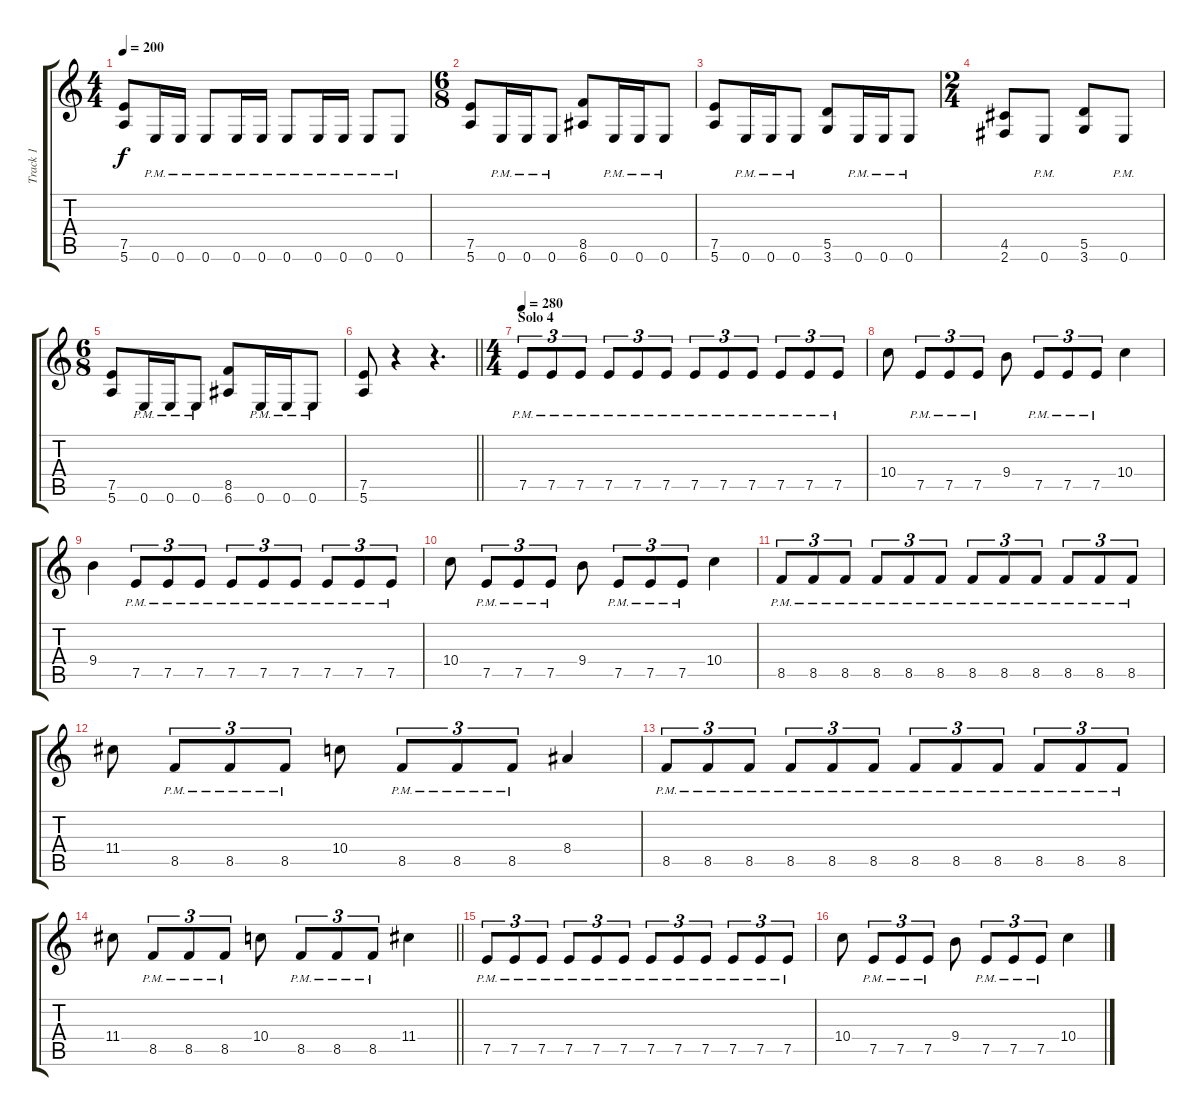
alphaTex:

\track ("Track 1" "Track 1") {instrument distortionguitar}
\staff {score tabs}
\tuning (E4 B3 G3 D3 A2 E2) {hide}
\ts (4 4)
\tempo 200
\clef g2
\ks c
(7.5 5.6).8{dy f} 0.6{pm}.16 0.6{pm}.16 0.6{pm}.8 0.6{pm}.16 0.6{pm}.16 0.6{pm}.8 0.6{pm}.16 0.6{pm}.16 0.6{pm}.8 0.6{pm}.8 |
\ts (6 8)
(7.5 5.6).8 0.6{pm}.16 0.6{pm}.16 0.6{pm}.8 (8.5 6.6).8 0.6{pm}.16 0.6{pm}.16 0.6{pm}.8 |
(7.5 5.6).8 0.6{pm}.16 0.6{pm}.16 0.6{pm}.8 (5.5 3.6).8 0.6{pm}.16 0.6{pm}.16 0.6{pm}.8 |
\ts (2 4)
(4.5 2.6).8 0.6{pm}.8 (5.5 3.6).8 0.6{pm}.8 |
\ts (6 8)
(7.5 5.6).8 0.6{pm}.16 0.6{pm}.16 0.6{pm}.8 (8.5 6.6).8 0.6{pm}.16 0.6{pm}.16 0.6{pm}.8 |
\barLineRight lightlight
(7.5 5.6).8 r.4 r.4{d} |
\ts (4 4)
\section ("" "Solo 4")
\tempo 280
7.5{pm}.8{tu (3 2)} 7.5{pm}.8{tu (3 2)} 7.5{pm}.8{tu (3 2)} 7.5{pm}.8{tu (3 2)} 7.5{pm}.8{tu (3 2)} 7.5{pm}.8{tu (3 2)} 7.5{pm}.8{tu (3 2)} 7.5{pm}.8{tu (3 2)} 7.5{pm}.8{tu (3 2)} 7.5{pm}.8{tu (3 2)} 7.5{pm}.8{tu (3 2)} 7.5{pm}.8{tu (3 2)} |
10.4.8 7.5{pm}.8{tu (3 2)} 7.5{pm}.8{tu (3 2)} 7.5{pm}.8{tu (3 2)} 9.4.8 7.5{pm}.8{tu (3 2)} 7.5{pm}.8{tu (3 2)} 7.5{pm}.8{tu (3 2)} 10.4.4 |
9.4.4 7.5{pm}.8{tu (3 2)} 7.5{pm}.8{tu (3 2)} 7.5{pm}.8{tu (3 2)} 7.5{pm}.8{tu (3 2)} 7.5{pm}.8{tu (3 2)} 7.5{pm}.8{tu (3 2)} 7.5{pm}.8{tu (3 2)} 7.5{pm}.8{tu (3 2)} 7.5{pm}.8{tu (3 2)} |
10.4.8 7.5{pm}.8{tu (3 2)} 7.5{pm}.8{tu (3 2)} 7.5{pm}.8{tu (3 2)} 9.4.8 7.5{pm}.8{tu (3 2)} 7.5{pm}.8{tu (3 2)} 7.5{pm}.8{tu (3 2)} 10.4.4 |
8.5{pm}.8{tu (3 2)} 8.5{pm}.8{tu (3 2)} 8.5{pm}.8{tu (3 2)} 8.5{pm}.8{tu (3 2)} 8.5{pm}.8{tu (3 2)} 8.5{pm}.8{tu (3 2)} 8.5{pm}.8{tu (3 2)} 8.5{pm}.8{tu (3 2)} 8.5{pm}.8{tu (3 2)} 8.5{pm}.8{tu (3 2)} 8.5{pm}.8{tu (3 2)} 8.5{pm}.8{tu (3 2)} |
11.4.8 8.5{pm}.8{tu (3 2)} 8.5{pm}.8{tu (3 2)} 8.5{pm}.8{tu (3 2)} 10.4.8 8.5{pm}.8{tu (3 2)} 8.5{pm}.8{tu (3 2)} 8.5{pm}.8{tu (3 2)} 8.4.4 |
8.5{pm}.8{tu (3 2)} 8.5{pm}.8{tu (3 2)} 8.5{pm}.8{tu (3 2)} 8.5{pm}.8{tu (3 2)} 8.5{pm}.8{tu (3 2)} 8.5{pm}.8{tu (3 2)} 8.5{pm}.8{tu (3 2)} 8.5{pm}.8{tu (3 2)} 8.5{pm}.8{tu (3 2)} 8.5{pm}.8{tu (3 2)} 8.5{pm}.8{tu (3 2)} 8.5{pm}.8{tu (3 2)} |
\barLineRight lightlight
11.4.8 8.5{pm}.8{tu (3 2)} 8.5{pm}.8{tu (3 2)} 8.5{pm}.8{tu (3 2)} 10.4.8 8.5{pm}.8{tu (3 2)} 8.5{pm}.8{tu (3 2)} 8.5{pm}.8{tu (3 2)} 11.4.4 |
7.5{pm}.8{tu (3 2)} 7.5{pm}.8{tu (3 2)} 7.5{pm}.8{tu (3 2)} 7.5{pm}.8{tu (3 2)} 7.5{pm}.8{tu (3 2)} 7.5{pm}.8{tu (3 2)} 7.5{pm}.8{tu (3 2)} 7.5{pm}.8{tu (3 2)} 7.5{pm}.8{tu (3 2)} 7.5{pm}.8{tu (3 2)} 7.5{pm}.8{tu (3 2)} 7.5{pm}.8{tu (3 2)} |
10.4.8 7.5{pm}.8{tu (3 2)} 7.5{pm}.8{tu (3 2)} 7.5{pm}.8{tu (3 2)} 9.4.8 7.5{pm}.8{tu (3 2)} 7.5{pm}.8{tu (3 2)} 7.5{pm}.8{tu (3 2)} 10.4.4
